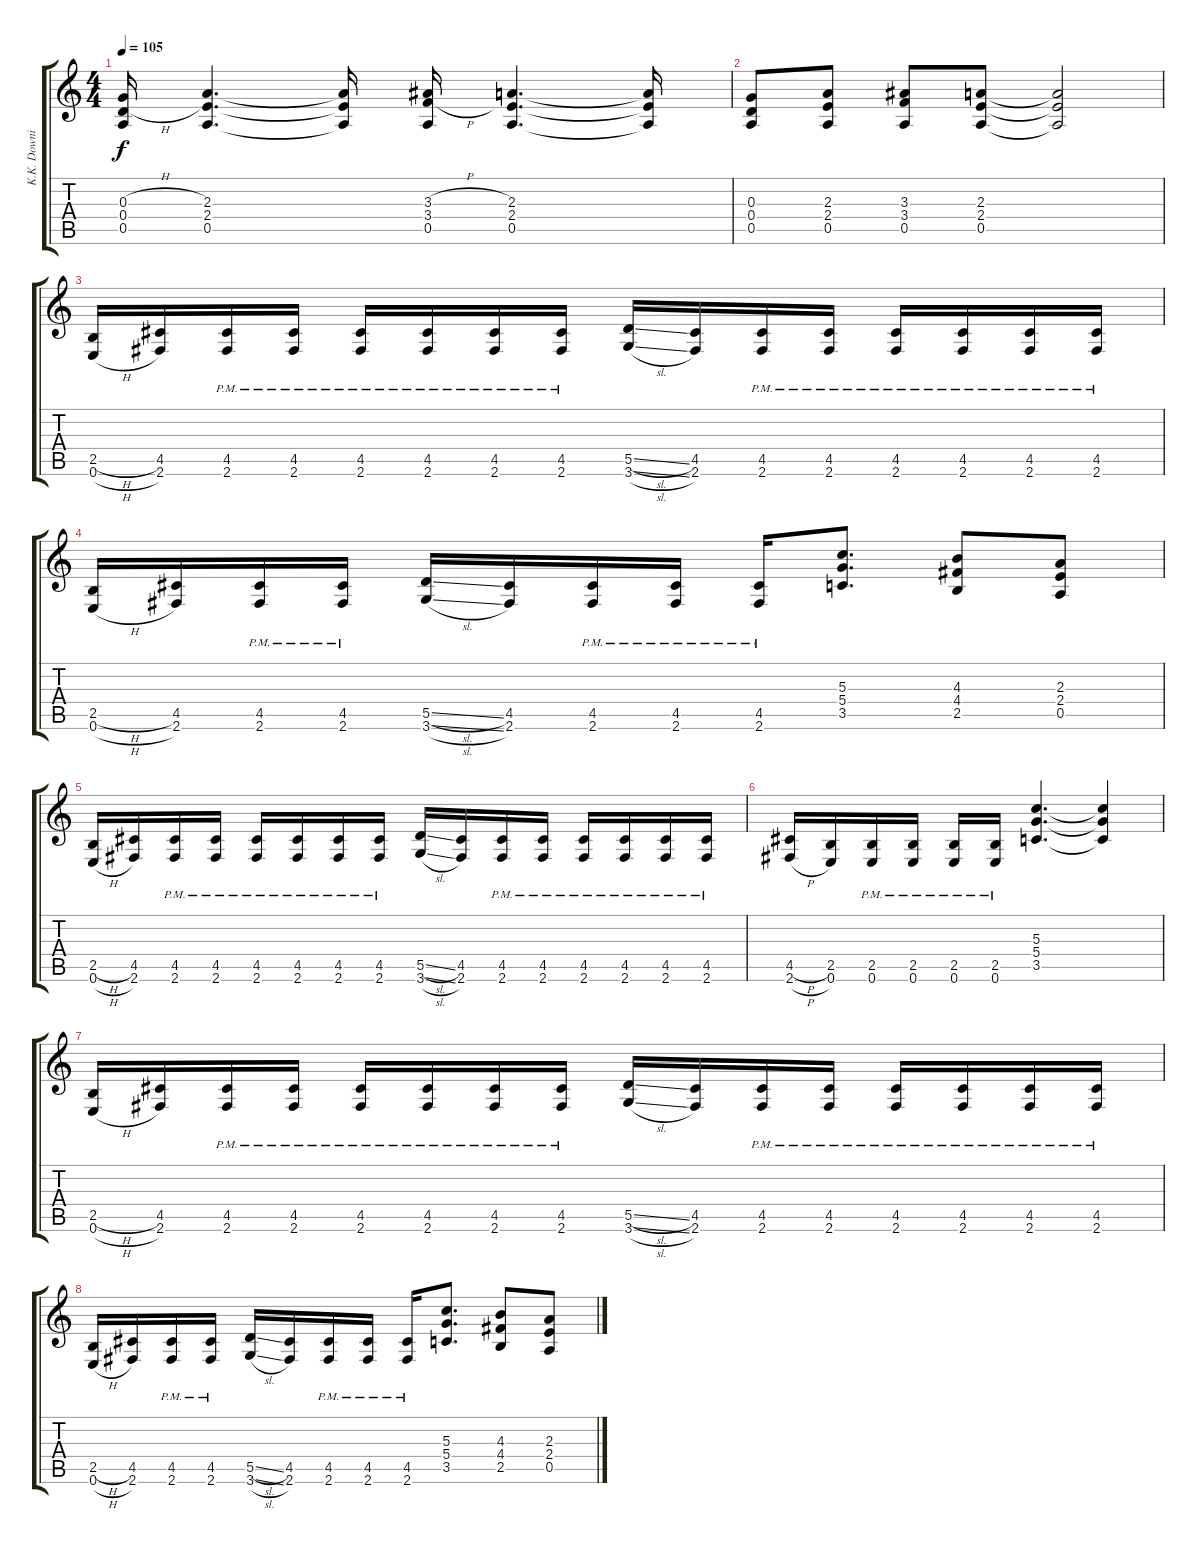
\track ("K.K. Downing" "K.K. Downi") {instrument distortionguitar}
\staff {score tabs}
\tuning (E4 B3 G3 D3 A2 E2) {hide}
\ts (4 4)
\tempo 105
\clef g2
\ks c
(0.3{h} 0.4{h} 0.5).16{dy f} (2.3 2.4 0.5).4{d} (2.3{t} 2.4{t} 0.5{t}).16 (3.3{h} 3.4{h} 0.5).16 (2.3 2.4 0.5).4{d} (2.3{t} 2.4{t} 0.5{t}).16 |
(0.3 0.4 0.5).8 (2.3 2.4 0.5).8 (3.3 3.4 0.5).8 (2.3 2.4 0.5).8 (2.3{t} 2.4{t} 0.5{t}).2 |
(2.5{h} 0.6{h}).16 (4.5 2.6).16 (4.5{pm} 2.6{pm}).16 (4.5{pm} 2.6{pm}).16 (4.5{pm} 2.6{pm}).16 (4.5{pm} 2.6{pm}).16 (4.5{pm} 2.6{pm}).16 (4.5{pm} 2.6{pm}).16 (5.5{sl} 3.6{sl}).16 (4.5 2.6).16 (4.5{pm} 2.6{pm}).16 (4.5{pm} 2.6{pm}).16 (4.5{pm} 2.6{pm}).16 (4.5{pm} 2.6{pm}).16 (4.5{pm} 2.6{pm}).16 (4.5{pm} 2.6{pm}).16 |
(2.5{h} 0.6{h}).16 (4.5 2.6).16 (4.5{pm} 2.6{pm}).16 (4.5{pm} 2.6{pm}).16 (5.5{sl} 3.6{sl}).16 (4.5 2.6).16 (4.5{pm} 2.6{pm}).16 (4.5{pm} 2.6{pm}).16 (4.5{pm} 2.6{pm}).16 (5.3 5.4 3.5).8{d} (4.3 4.4 2.5).8 (2.3 2.4 0.5).8 |
(2.5{h} 0.6{h}).16 (4.5 2.6).16 (4.5{pm} 2.6{pm}).16 (4.5{pm} 2.6{pm}).16 (4.5{pm} 2.6{pm}).16 (4.5{pm} 2.6{pm}).16 (4.5{pm} 2.6{pm}).16 (4.5{pm} 2.6{pm}).16 (5.5{sl} 3.6{sl}).16 (4.5 2.6).16 (4.5{pm} 2.6{pm}).16 (4.5{pm} 2.6{pm}).16 (4.5{pm} 2.6{pm}).16 (4.5{pm} 2.6{pm}).16 (4.5{pm} 2.6{pm}).16 (4.5{pm} 2.6{pm}).16 |
(4.5{h} 2.6{h}).16 (2.5 0.6).16 (2.5{pm} 0.6{pm}).16 (2.5{pm} 0.6{pm}).16 (2.5{pm} 0.6{pm}).16 (2.5{pm} 0.6{pm}).16 (5.3 5.4 3.5).4{d} (5.3{t} 5.4{t} 3.5{t}).4 |
(2.5{h} 0.6{h}).16 (4.5 2.6).16 (4.5{pm} 2.6{pm}).16 (4.5{pm} 2.6{pm}).16 (4.5{pm} 2.6{pm}).16 (4.5{pm} 2.6{pm}).16 (4.5{pm} 2.6{pm}).16 (4.5{pm} 2.6{pm}).16 (5.5{sl} 3.6{sl}).16 (4.5 2.6).16 (4.5{pm} 2.6{pm}).16 (4.5{pm} 2.6{pm}).16 (4.5{pm} 2.6{pm}).16 (4.5{pm} 2.6{pm}).16 (4.5{pm} 2.6{pm}).16 (4.5{pm} 2.6{pm}).16 |
(2.5{h} 0.6{h}).16 (4.5 2.6).16 (4.5{pm} 2.6{pm}).16 (4.5{pm} 2.6{pm}).16 (5.5{sl} 3.6{sl}).16 (4.5 2.6).16 (4.5{pm} 2.6{pm}).16 (4.5{pm} 2.6{pm}).16 (4.5{pm} 2.6{pm}).16 (5.3 5.4 3.5).8{d} (4.3 4.4 2.5).8 (2.3 2.4 0.5).8
